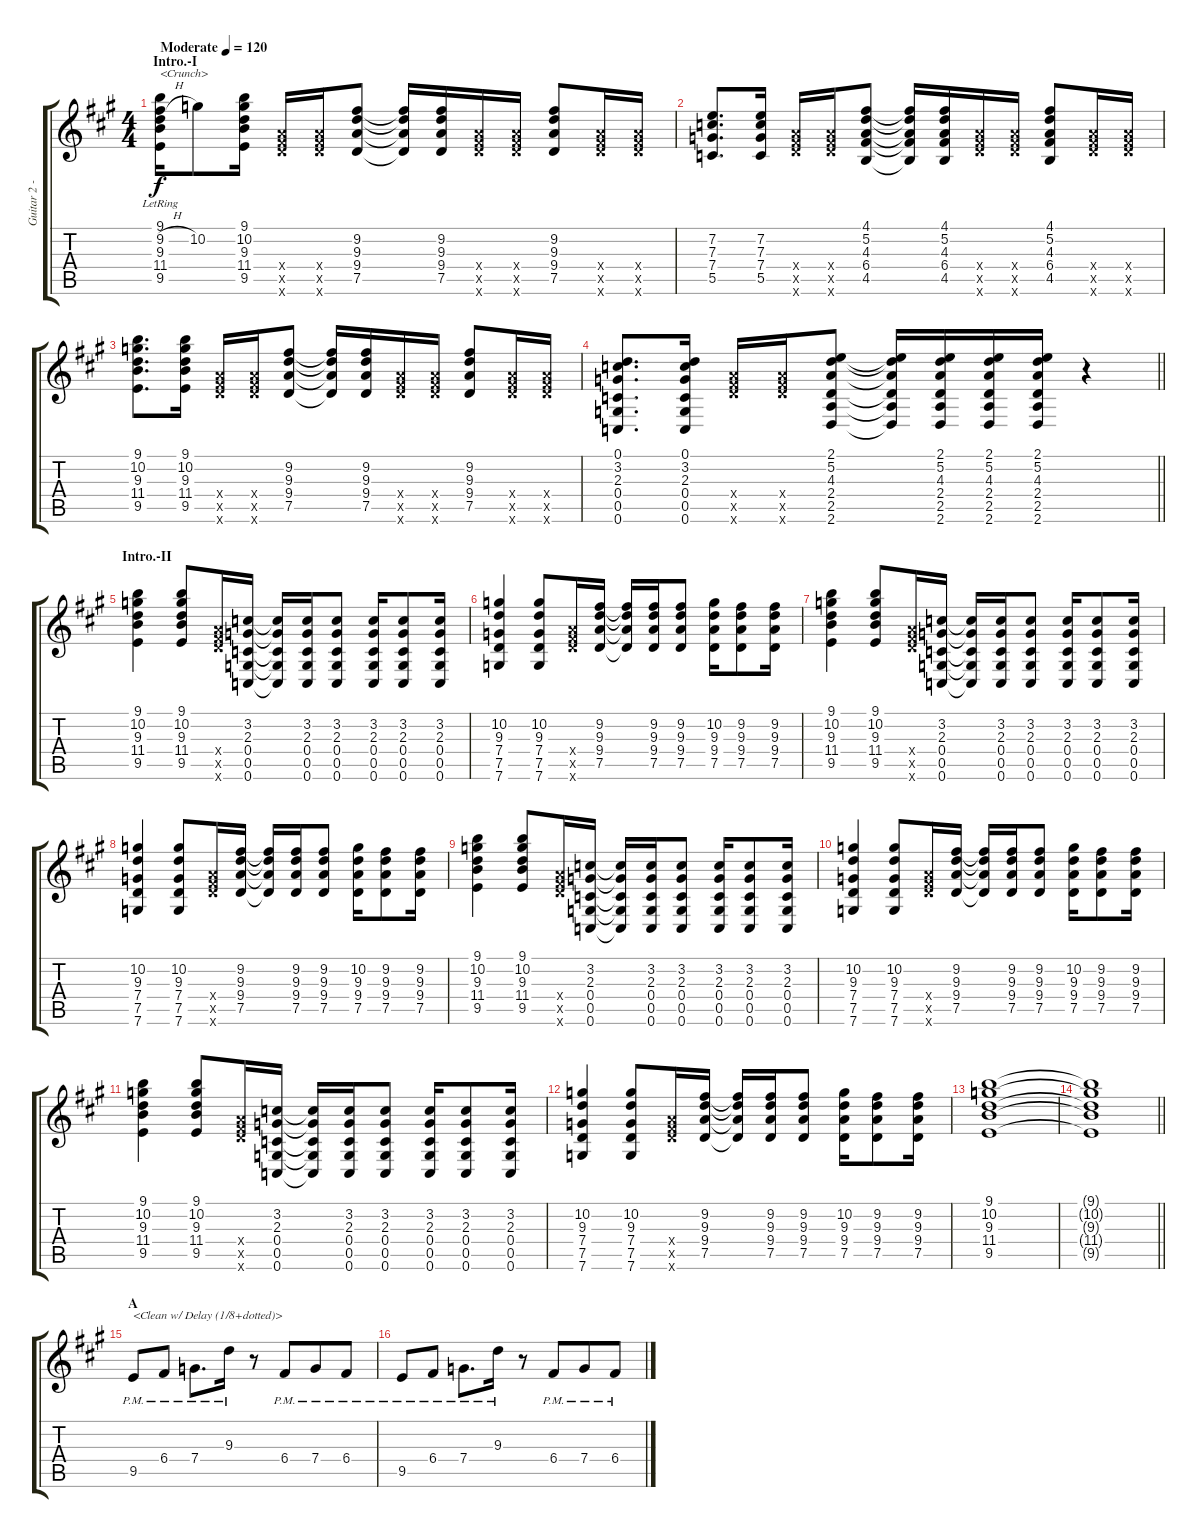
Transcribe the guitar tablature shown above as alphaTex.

\track ("Guitar 2 - Uruha" "Guitar 2 -") {instrument overdrivenguitar}
\staff {score tabs}
\tuning (D4 A3 F3 C3 G2 C2) {hide}
\ts (4 4)
\section ("" "Intro.-I")
\tempo (120 "Moderate")
\clef g2
\ks a
(9.1{lr} 9.2{h lr} 9.3{lr} 11.4{lr} 9.5{lr}).16{txt "<Crunch>" dy f balance 8 instrument overdrivenguitar} 10.2.8 (9.1 10.2 9.3 11.4 9.5).16 (9.4{x} 11.5{x} 14.6{x}).16 (9.4{x} 11.5{x} 14.6{x}).16 (9.2 9.3 9.4 7.5).8 (9.2{t} 9.3{t} 9.4{t} 7.5{t}).16 (9.2 9.3 9.4 7.5).16 (9.4{x} 11.5{x} 14.6{x}).16 (9.4{x} 11.5{x} 14.6{x}).16 (9.2 9.3 9.4 7.5).8 (9.4{x} 11.5{x} 14.6{x}).16 (9.4{x} 11.5{x} 14.6{x}).16 |
(7.2 7.3 7.4 5.5).8{d} (7.2 7.3 7.4 5.5).16 (9.4{x} 11.5{x} 14.6{x}).16 (9.4{x} 11.5{x} 14.6{x}).16 (4.1 5.2 4.3 6.4 4.5).8 (4.1{t} 5.2{t} 4.3{t} 6.4{t} 4.5{t}).16 (4.1 5.2 4.3 6.4 4.5).16 (9.4{x} 11.5{x} 14.6{x}).16 (9.4{x} 11.5{x} 14.6{x}).16 (4.1 5.2 4.3 6.4 4.5).8 (9.4{x} 11.5{x} 14.6{x}).16 (9.4{x} 11.5{x} 14.6{x}).16 |
(9.1 10.2 9.3 11.4 9.5).8{d} (9.1 10.2 9.3 11.4 9.5).16 (9.4{x} 11.5{x} 14.6{x}).16 (9.4{x} 11.5{x} 14.6{x}).16 (9.2 9.3 9.4 7.5).8 (9.2{t} 9.3{t} 9.4{t} 7.5{t}).16 (9.2 9.3 9.4 7.5).16 (9.4{x} 11.5{x} 14.6{x}).16 (9.4{x} 11.5{x} 14.6{x}).16 (9.2 9.3 9.4 7.5).8 (9.4{x} 11.5{x} 14.6{x}).16 (9.4{x} 11.5{x} 14.6{x}).16 |
\barLineRight lightlight
(0.1 3.2 2.3 0.4 0.5 0.6).8{d} (0.1 3.2 2.3 0.4 0.5 0.6).16 (9.4{x} 11.5{x} 14.6{x}).16 (9.4{x} 11.5{x} 14.6{x}).16 (2.1 5.2 4.3 2.4 2.5 2.6).8 (2.1{t} 5.2{t} 4.3{t} 2.4{t} 2.5{t} 2.6{t}).16 (2.1 5.2 4.3 2.4 2.5 2.6).16 (2.1 5.2 4.3 2.4 2.5 2.6).16 (2.1 5.2 4.3 2.4 2.5 2.6).16 r.4 |
\section ("" "Intro.-II")
(9.1 10.2 9.3 11.4 9.5).4{balance 16} (9.1 10.2 9.3 11.4 9.5).8 (9.4{x} 11.5{x} 14.6{x}).16 (3.2 2.3 0.4 0.5 0.6).16 (3.2{t} 2.3{t} 0.4{t} 0.5{t} 0.6{t}).16 (3.2 2.3 0.4 0.5 0.6).16 (3.2 2.3 0.4 0.5 0.6).8 (3.2 2.3 0.4 0.5 0.6).16 (3.2 2.3 0.4 0.5 0.6).8 (3.2 2.3 0.4 0.5 0.6).16 |
(10.2 9.3 7.4 7.5 7.6).4 (10.2 9.3 7.4 7.5 7.6).8 (9.4{x} 11.5{x} 14.6{x}).16 (9.2 9.3 9.4 7.5).16 (9.2{t} 9.3{t} 9.4{t} 7.5{t}).16 (9.2 9.3 9.4 7.5).16 (9.2 9.3 9.4 7.5).8 (10.2 9.3 9.4 7.5).16 (9.2 9.3 9.4 7.5).8 (9.2 9.3 9.4 7.5).16 |
(9.1 10.2 9.3 11.4 9.5).4 (9.1 10.2 9.3 11.4 9.5).8 (9.4{x} 11.5{x} 14.6{x}).16 (3.2 2.3 0.4 0.5 0.6).16 (3.2{t} 2.3{t} 0.4{t} 0.5{t} 0.6{t}).16 (3.2 2.3 0.4 0.5 0.6).16 (3.2 2.3 0.4 0.5 0.6).8 (3.2 2.3 0.4 0.5 0.6).16 (3.2 2.3 0.4 0.5 0.6).8 (3.2 2.3 0.4 0.5 0.6).16 |
(10.2 9.3 7.4 7.5 7.6).4 (10.2 9.3 7.4 7.5 7.6).8 (9.4{x} 11.5{x} 14.6{x}).16 (9.2 9.3 9.4 7.5).16 (9.2{t} 9.3{t} 9.4{t} 7.5{t}).16 (9.2 9.3 9.4 7.5).16 (9.2 9.3 9.4 7.5).8 (10.2 9.3 9.4 7.5).16 (9.2 9.3 9.4 7.5).8 (9.2 9.3 9.4 7.5).16 |
(9.1 10.2 9.3 11.4 9.5).4 (9.1 10.2 9.3 11.4 9.5).8 (9.4{x} 11.5{x} 14.6{x}).16 (3.2 2.3 0.4 0.5 0.6).16 (3.2{t} 2.3{t} 0.4{t} 0.5{t} 0.6{t}).16 (3.2 2.3 0.4 0.5 0.6).16 (3.2 2.3 0.4 0.5 0.6).8 (3.2 2.3 0.4 0.5 0.6).16 (3.2 2.3 0.4 0.5 0.6).8 (3.2 2.3 0.4 0.5 0.6).16 |
(10.2 9.3 7.4 7.5 7.6).4 (10.2 9.3 7.4 7.5 7.6).8 (9.4{x} 11.5{x} 14.6{x}).16 (9.2 9.3 9.4 7.5).16 (9.2{t} 9.3{t} 9.4{t} 7.5{t}).16 (9.2 9.3 9.4 7.5).16 (9.2 9.3 9.4 7.5).8 (10.2 9.3 9.4 7.5).16 (9.2 9.3 9.4 7.5).8 (9.2 9.3 9.4 7.5).16 |
(9.1 10.2 9.3 11.4 9.5).4 (9.1 10.2 9.3 11.4 9.5).8 (9.4{x} 11.5{x} 14.6{x}).16 (3.2 2.3 0.4 0.5 0.6).16 (3.2{t} 2.3{t} 0.4{t} 0.5{t} 0.6{t}).16 (3.2 2.3 0.4 0.5 0.6).16 (3.2 2.3 0.4 0.5 0.6).8 (3.2 2.3 0.4 0.5 0.6).16 (3.2 2.3 0.4 0.5 0.6).8 (3.2 2.3 0.4 0.5 0.6).16 |
(10.2 9.3 7.4 7.5 7.6).4 (10.2 9.3 7.4 7.5 7.6).8 (9.4{x} 11.5{x} 14.6{x}).16 (9.2 9.3 9.4 7.5).16 (9.2{t} 9.3{t} 9.4{t} 7.5{t}).16 (9.2 9.3 9.4 7.5).16 (9.2 9.3 9.4 7.5).8 (10.2 9.3 9.4 7.5).16 (9.2 9.3 9.4 7.5).8 (9.2 9.3 9.4 7.5).16 |
(9.1 10.2 9.3 11.4 9.5).1 |
\barLineRight lightlight
(9.1{t} 10.2{t} 9.3{t} 11.4{t} 9.5{t}).1 |
\section ("" "A")
9.5{pm}.8{txt "<Clean w/ Delay (1/8+dotted)>" volume 10 instrument electricguitarmuted} 6.4{pm}.8 7.4{pm}.8{d} 9.3{pm}.16 r.8 6.4{pm}.8{beam merge} 7.4{pm}.8 6.4{pm}.8 |
9.5{pm}.8 6.4{pm}.8 7.4{pm}.8{d} 9.3{pm}.16 r.8 6.4{pm}.8{beam merge} 7.4{pm}.8 6.4{pm}.8
